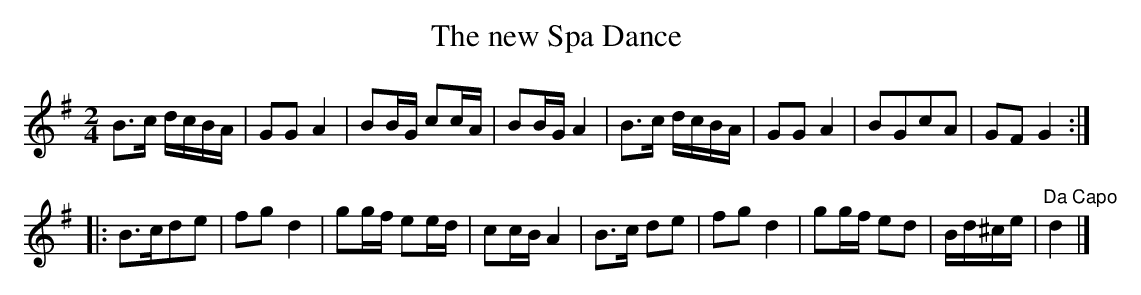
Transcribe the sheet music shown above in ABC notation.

X:1
T:new Spa Dance, The
M:2/4
K:G
B3c dcBA| G2G2 A4| B2BG c2cA| B2BG A4|\
B3c dcBA| G2G2 A4| B2G2c2A2| G2F2 G4::
B3cd2e2| f2g2 d4| g2gf e2ed| c2cB A4|\
B3c d2e2| f2g2 d4| g2gf e2d2| Bd^ce| "Da Capo"d4|]
